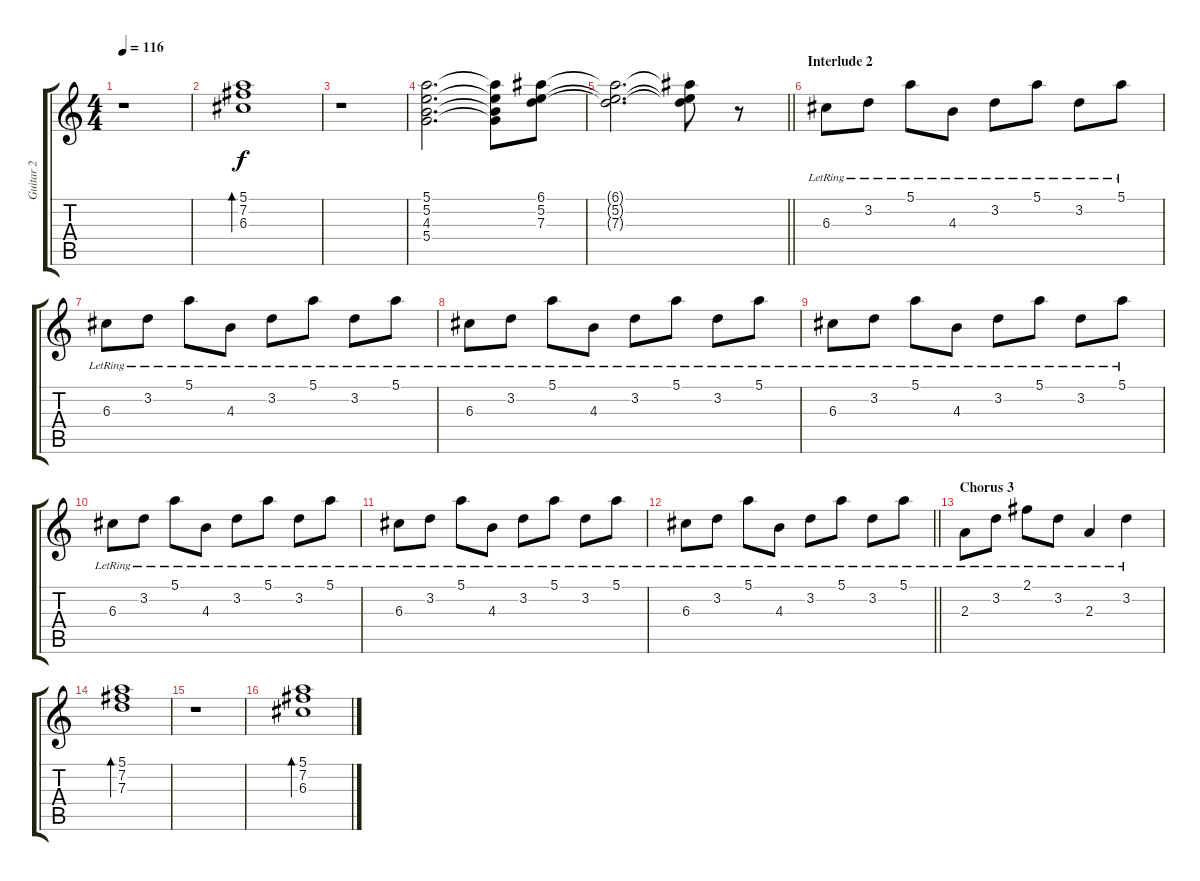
\track ("Guitar 2" "Guitar 2") {instrument electricguitarjazz}
\staff {score tabs}
\tuning (E4 B3 G3 D3 A2 E2) {hide}
\ts (4 4)
\tempo 116
\clef g2
\ks c
r.1{dy f} |
(5.1 7.2 6.3).1{bd 240} |
r.1 |
(5.1 5.2 4.3 5.4).2{d} (5.1{t} 5.2{t} 4.3{t} 5.4{t}).8 (6.1 5.2 7.3).8 |
\barLineRight lightlight
(6.1{t} 5.2{t} 7.3{t}).2{d} (6.1{t} 5.2{t} 7.3{t}).8 r.8 |
\section ("" "Interlude 2")
6.3{lr}.8 3.2{lr}.8 5.1{lr}.8 4.3{lr}.8 3.2{lr}.8 5.1{lr}.8 3.2{lr}.8 5.1{lr}.8 |
6.3{lr}.8 3.2{lr}.8 5.1{lr}.8 4.3{lr}.8 3.2{lr}.8 5.1{lr}.8 3.2{lr}.8 5.1{lr}.8 |
6.3{lr}.8 3.2{lr}.8 5.1{lr}.8 4.3{lr}.8 3.2{lr}.8 5.1{lr}.8 3.2{lr}.8 5.1{lr}.8 |
6.3{lr}.8 3.2{lr}.8 5.1{lr}.8 4.3{lr}.8 3.2{lr}.8 5.1{lr}.8 3.2{lr}.8 5.1{lr}.8 |
6.3{lr}.8 3.2{lr}.8 5.1{lr}.8 4.3{lr}.8 3.2{lr}.8 5.1{lr}.8 3.2{lr}.8 5.1{lr}.8 |
6.3{lr}.8 3.2{lr}.8 5.1{lr}.8 4.3{lr}.8 3.2{lr}.8 5.1{lr}.8 3.2{lr}.8 5.1{lr}.8 |
\barLineRight lightlight
6.3{lr}.8 3.2{lr}.8 5.1{lr}.8 4.3{lr}.8 3.2{lr}.8 5.1{lr}.8 3.2{lr}.8 5.1{lr}.8 |
\section ("" "Chorus 3")
2.3{lr}.8 3.2{lr}.8 2.1{lr}.8 3.2{lr}.8 2.3{lr}.4 3.2{lr}.4 |
(5.1 7.2 7.3).1{bd 240} |
r.1 |
(5.1 7.2 6.3).1{bd 240}
